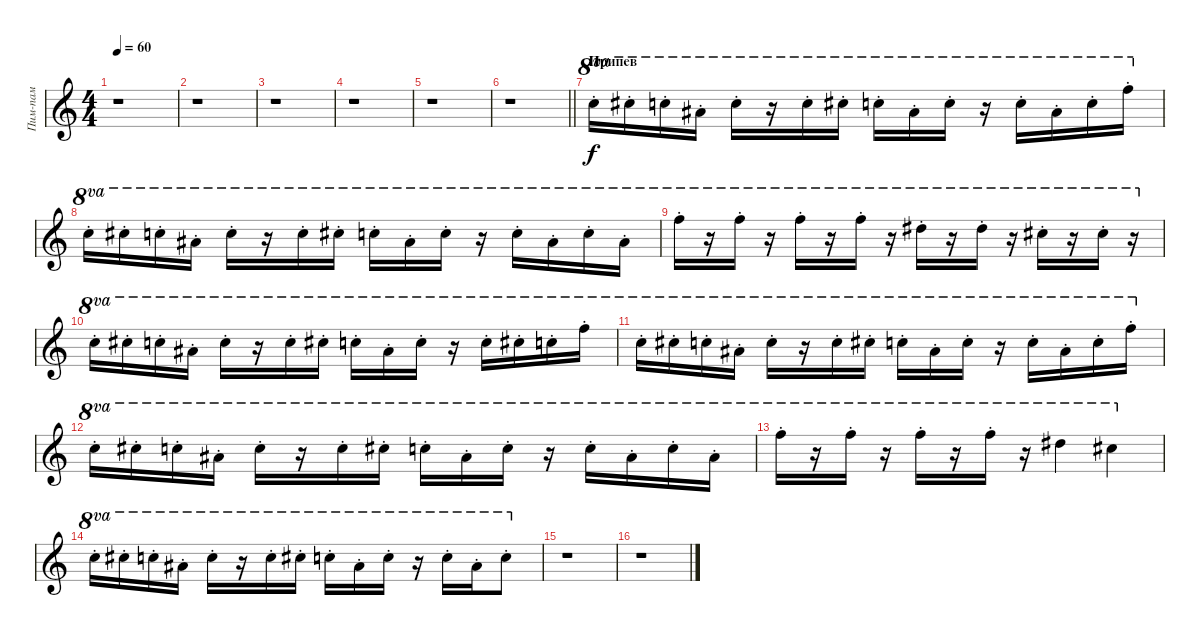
\track ("Пим-пам" "Пим-пам") {instrument stringensemble1}
\staff {score}
\tuning (E4 B3 G3 D3 A2 E2) {hide}
\ts (4 4)
\tempo 60
\clef g2
\ks c
r.1{dy f} |
r.1 |
r.1 |
r.1 |
r.1 |
\barLineRight lightlight
r.1 |
\section ("" "Припев")
20.1{st}.16{ot 8va} 21.1{st}.16{ot 8va} 20.1{st}.16{ot 8va} 18.1{st}.16{ot 8va} 20.1{st}.16{ot 8va} r.16{ot 8va} 20.1{st}.16{ot 8va} 21.1{st}.16{ot 8va} 20.1{st}.16{ot 8va} 18.1{st}.16{ot 8va} 20.1{st}.16{ot 8va} r.16{ot 8va} 20.1{st}.16{ot 8va} 18.1{st}.16{ot 8va} 20.1{st}.16{ot 8va} 25.1{st}.16{ot 8va} |
20.1{st}.16{ot 8va} 21.1{st}.16{ot 8va} 20.1{st}.16{ot 8va} 18.1{st}.16{ot 8va} 20.1{st}.16{ot 8va} r.16{ot 8va} 20.1{st}.16{ot 8va} 21.1{st}.16{ot 8va} 20.1{st}.16{ot 8va} 18.1{st}.16{ot 8va} 20.1{st}.16{ot 8va} r.16{ot 8va} 20.1{st}.16{ot 8va} 18.1{st}.16{ot 8va} 20.1{st}.16{ot 8va} 18.1{st}.16{ot 8va} |
25.1{st}.16{ot 8va} r.16{ot 8va} 25.1{st}.16{ot 8va} r.16{ot 8va} 25.1{st}.16{ot 8va} r.16{ot 8va} 25.1{st}.16{ot 8va} r.16{ot 8va} 23.1{st}.16{ot 8va} r.16{ot 8va} 23.1{st}.16{ot 8va} r.16{ot 8va} 21.1{st}.16{ot 8va} r.16{ot 8va} 21.1{st}.16{ot 8va} r.16{ot 8va} |
20.1{st}.16{ot 8va} 21.1{st}.16{ot 8va} 20.1{st}.16{ot 8va} 18.1{st}.16{ot 8va} 20.1{st}.16{ot 8va} r.16{ot 8va} 20.1{st}.16{ot 8va} 21.1{st}.16{ot 8va} 20.1{st}.16{ot 8va} 18.1{st}.16{ot 8va} 20.1{st}.16{ot 8va} r.16{ot 8va} 20.1{st}.16{ot 8va} 21.1{st}.16{ot 8va} 20.1{st}.16{ot 8va} 25.1{st}.16{ot 8va} |
20.1{st}.16{ot 8va} 21.1{st}.16{ot 8va} 20.1{st}.16{ot 8va} 18.1{st}.16{ot 8va} 20.1{st}.16{ot 8va} r.16{ot 8va} 20.1{st}.16{ot 8va} 21.1{st}.16{ot 8va} 20.1{st}.16{ot 8va} 18.1{st}.16{ot 8va} 20.1{st}.16{ot 8va} r.16{ot 8va} 20.1{st}.16{ot 8va} 18.1{st}.16{ot 8va} 20.1{st}.16{ot 8va} 25.1{st}.16{ot 8va} |
20.1{st}.16{ot 8va} 21.1{st}.16{ot 8va} 20.1{st}.16{ot 8va} 18.1{st}.16{ot 8va} 20.1{st}.16{ot 8va} r.16{ot 8va} 20.1{st}.16{ot 8va} 21.1{st}.16{ot 8va} 20.1{st}.16{ot 8va} 18.1{st}.16{ot 8va} 20.1{st}.16{ot 8va} r.16{ot 8va} 20.1{st}.16{ot 8va} 18.1{st}.16{ot 8va} 20.1{st}.16{ot 8va} 18.1{st}.16{ot 8va} |
25.1{st}.16{ot 8va} r.16{ot 8va} 25.1{st}.16{ot 8va} r.16{ot 8va} 25.1{st}.16{ot 8va} r.16{ot 8va} 25.1{st}.16{ot 8va} r.16{ot 8va} 23.1.4{ot 8va} 21.1.4{ot 8va} |
20.1{st}.16{ot 8va} 21.1{st}.16{ot 8va} 20.1{st}.16{ot 8va} 18.1{st}.16{ot 8va} 20.1{st}.16{ot 8va} r.16{ot 8va} 20.1{st}.16{ot 8va} 21.1{st}.16{ot 8va} 20.1{st}.16{ot 8va} 18.1{st}.16{ot 8va} 20.1{st}.16{ot 8va} r.16{ot 8va} 20.1{st}.16{ot 8va} 18.1{st}.16{ot 8va} 20.1{st}.8{ot 8va} |
r.1 |
r.1
